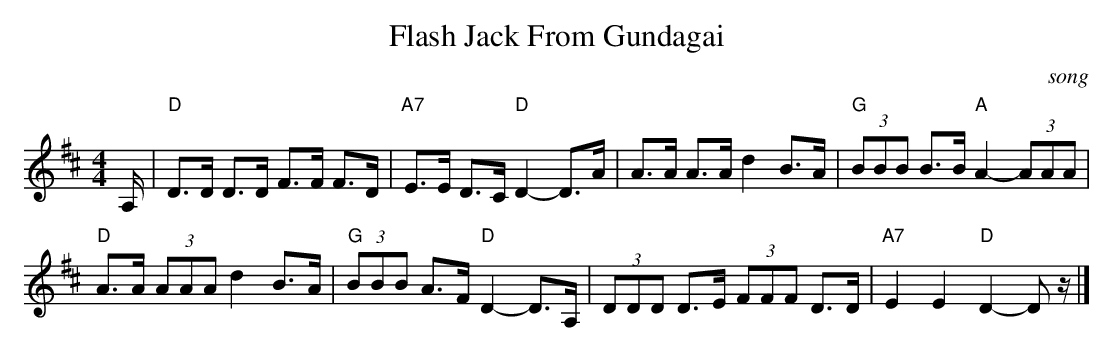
X:1
T:Flash Jack From Gundagai
M:4/4
L:1/8
O:song
K:Dmaj
A,/2|"D"D>D D>D F>F F>D|"A7"E>E D>C "D"D2-D>A|A>A A>A d2B>A|"G"(3BBB B>B "A"A2-(3AAA|
"D"A>A (3AAAd2B>A|"G"(3BBB A>F "D"D2-D>A,|(3DDD D>E (3FFF D>D|"A7"E2E2"D"D2-Dz/2|]
